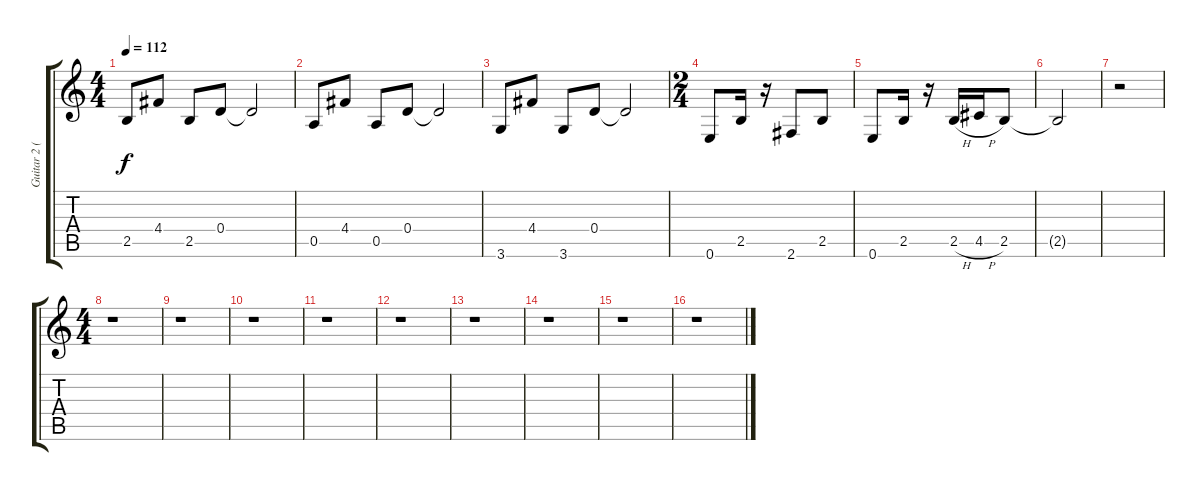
\track ("Guitar 2 (Clean)" "Guitar 2 (") {instrument acousticguitarnylon}
\staff {score tabs}
\tuning (E4 B3 G3 D3 A2 E2) {hide}
\ts (4 4)
\tempo 112
\clef g2
\ks c
2.5.8{dy f} 4.4.8 2.5.8 0.4.8 0.4{t}.2 |
0.5.8 4.4.8 0.5.8 0.4.8 0.4{t}.2 |
3.6.8 4.4.8 3.6.8 0.4.8 0.4{t}.2 |
\ts (2 4)
0.6.8 2.5.16 r.16 2.6.8 2.5.8 |
0.6.8 2.5.16 r.16 2.5{h}.16 4.5{h}.16 2.5.8 |
2.5{t}.2 |
r.2 |
\ts (4 4)
r.1 |
r.1 |
r.1 |
r.1 |
r.1 |
r.1 |
r.1 |
r.1 |
r.1
